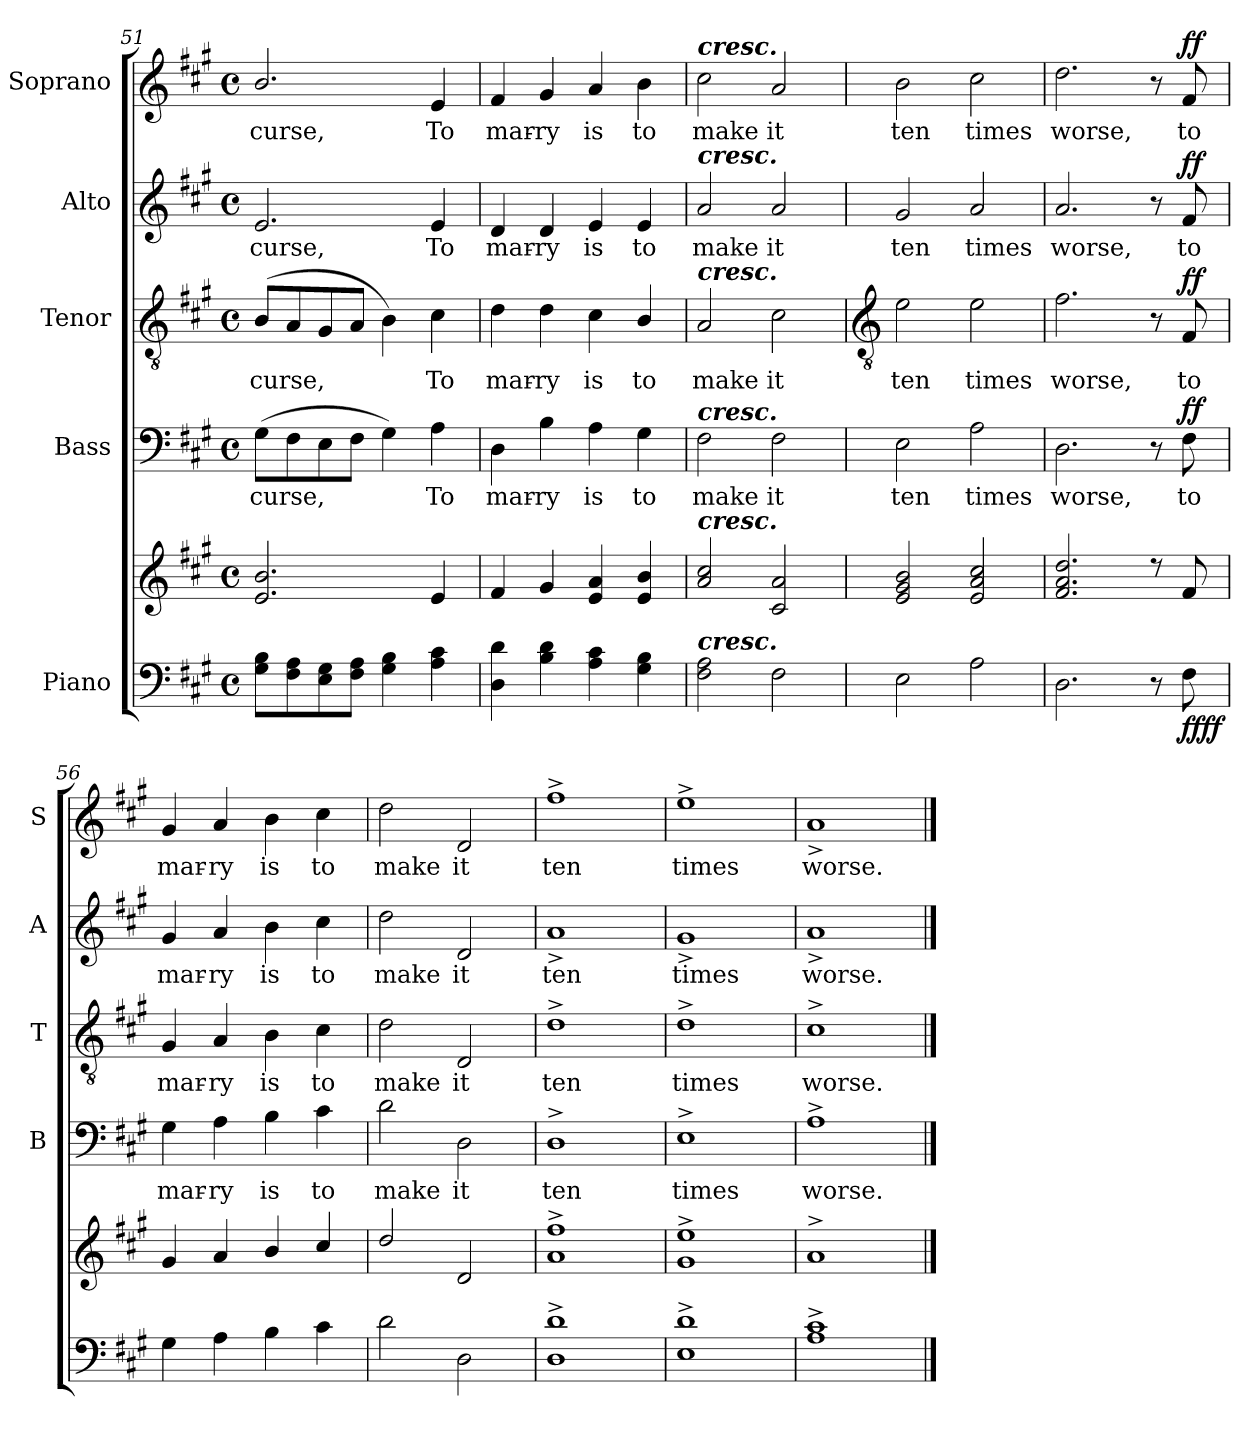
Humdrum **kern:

**kern	**kern	**dynam	**kern	**text	**dynam	**kern	**text	**dynam	**kern	**text	**dynam	**kern	**text	**dynam
*part5	*part5	*part5	*part4	*part4	*part4	*part3	*part3	*part3	*part2	*part2	*part2	*part1	*part1	*part1
*staff6	*staff5	*staff5/6	*staff4	*staff4	*staff4	*staff3	*staff3	*staff3	*staff2	*staff2	*staff2	*staff1	*staff1	*staff1
*I"Piano	*	*	*I"Bass	*	*	*I"Tenor	*	*	*I"Alto	*	*	*I"Soprano	*	*
*	*	*	*I'B	*	*	*I'T	*	*	*I'A	*	*	*I'S	*	*
*clefF4	*clefG2	*	*clefF4	*	*	*clefGv2	*	*	*clefG2	*	*	*clefG2	*	*
*k[f#c#g#]	*k[f#c#g#]	*	*k[f#c#g#]	*	*	*k[f#c#g#]	*	*	*k[f#c#g#]	*	*	*k[f#c#g#]	*	*
*A:	*A:	*	*A:	*	*	*A:	*	*	*A:	*	*	*A:	*	*
*M4/4	*M4/4	*	*M4/4	*	*	*M4/4	*	*	*M4/4	*	*	*M4/4	*	*
*met(c)	*met(c)	*	*met(c)	*	*	*met(c)	*	*	*met(c)	*	*	*met(c)	*	*
=51	=51	=51	=51	=51	=51	=51	=51	=51	=51	=51	=51	=51	=51	=51
*	*^	*	*	*	*	*	*	*	*	*	*	*	*	*
!	!	!	!	!	!LO:LY:b	!	!	!LO:LY:b	!	!	!LO:LY:b	!	!	!LO:LY:b	!
8G# 8BL	2.e/ 2.b/	1ryy	.	(>8G#L	curse,	.	(<8BL	curse,	.	2.e	curse,	.	2.b/	curse,	.
8F# 8A	.	.	.	8F#	.	.	8A	.	.	.	.	.	.	.	.
8E 8G#	.	.	.	8E	.	.	8G#	.	.	.	.	.	.	.	.
8F# 8AJ	.	.	.	8F#J	.	.	8AJ	.	.	.	.	.	.	.	.
4G# 4B	.	.	.	4G#)	.	.	4B)	.	.	.	.	.	.	.	.
!	!	!	!	!	!LO:LY:b	!	!	!LO:LY:b	!	!	!LO:LY:b	!	!	!LO:LY:b	!
4A 4c#	4e	.	.	4A	To	.	4c#	To	.	4e	To	.	4e	To	.
=52	=52	=52	=52	=52	=52	=52	=52	=52	=52	=52	=52	=52	=52	=52	=52
!	!	!	!	!	!LO:LY:b	!	!	!LO:LY:b	!	!	!LO:LY:b	!	!	!LO:LY:b	!
4D 4d	4f#	1ryy	.	4D	mar-	.	4d	mar-	.	4d	mar-	.	4f#	mar-	.
!	!	!	!	!	!LO:LY:b	!	!	!LO:LY:b	!	!	!LO:LY:b	!	!	!LO:LY:b	!
4B 4d	4g#	.	.	4B	-ry	.	4d	-ry	.	4d	-ry	.	4g#	-ry	.
!	!	!	!	!	!LO:LY:b	!	!	!LO:LY:b	!	!	!LO:LY:b	!	!	!LO:LY:b	!
4A 4c#	4e 4a	.	.	4A	is	.	4c#	is	.	4e	is	.	4a	is	.
!	!	!	!	!	!LO:LY:b	!	!	!LO:LY:b	!	!	!LO:LY:b	!	!	!LO:LY:b	!
4G# 4B	4e 4b	.	.	4G#	to	.	4B/	to	.	4e	to	.	4b	to	.
=53	=53	=53	=53	=53	=53	=53	=53	=53	=53	=53	=53	=53	=53	=53	=53
!	!	!	!	!	!	!	!	!	!	!	!	!	!LO:TX:a:Bi:t=cresc.	!	!
!	!	!	!	!	!	!	!	!	!	!LO:TX:a:Bi:t=cresc.	!	!	!	!	!
!	!	!	!	!	!	!	!LO:TX:a:Bi:t=cresc.	!	!	!	!	!	!	!	!
!	!	!	!	!LO:TX:a:Bi:t=cresc.	!	!	!	!	!	!	!	!	!	!	!
!	!LO:TX:a:Bi:t=cresc.	!	!	!	!	!	!	!	!	!	!	!	!	!	!
!LO:TX:a:Bi:t=cresc.	!	!	!	!	!	!	!	!	!	!	!	!	!	!	!
!	!	!	!	!	!LO:LY:b	!	!	!LO:LY:b	!	!	!LO:LY:b	!	!	!LO:LY:b	!
2F# 2A	2a 2cc#	1ryy	.	2F#	make	.	2A	make	.	2a	make	.	2cc#	make	.
!	!	!	!	!	!LO:LY:b	!	!	!LO:LY:b	!	!	!LO:LY:b	!	!	!LO:LY:b	!
2F#	2c# 2a	.	.	2F#	it	.	2c#	it	.	2a	it	.	2a	it	.
!!LO:LB:g=z
=54	=54	=54	=54	=54	=54	=54	=54	=54	=54	=54	=54	=54	=54	=54	=54
*	*	*	*	*	*	*	*clefGv2	*	*	*	*	*	*	*	*
!	!	!	!	!	!LO:LY:b	!	!	!LO:LY:b	!	!	!LO:LY:b	!	!	!LO:LY:b	!
2E	2e 2g# 2b	1ryy	.	2E	ten	.	2e	ten	.	2g#	ten	.	2b	ten	.
!	!	!	!	!	!LO:LY:b	!	!	!LO:LY:b	!	!	!LO:LY:b	!	!	!LO:LY:b	!
2A	2e 2a 2cc#	.	.	2A	times	.	2e	times	.	2a	times	.	2cc#	times	.
=55	=55	=55	=55	=55	=55	=55	=55	=55	=55	=55	=55	=55	=55	=55	=55
!	!	!	!	!	!LO:LY:b	!	!	!LO:LY:b	!	!	!LO:LY:b	!	!	!LO:LY:b	!
2.D	2.f# 2.a 2.dd	1ryy	.	2.D	worse,	.	2.f#	worse,	.	2.a	worse,	.	2.dd	worse,	.
8r	8r	.	.	8r	.	.	8r	.	.	8r	.	.	8r	.	.
!	!	!	!LO:DY:b=2	!	!LO:LY:b	!	!	!LO:LY:b	!	!	!LO:LY:b	!	!	!LO:LY:b	!
!	!	!	!LO:DY:n=1:b	!	!	!LO:DY:b	!	!	!LO:DY:b	!	!	!LO:DY:b	!	!	!LO:DY:b
8F#	8f#	.	ff ff	8F#	to	ff	8F#	to	ff	8f#	to	ff	8f#	to	ff
=56	=56	=56	=56	=56	=56	=56	=56	=56	=56	=56	=56	=56	=56	=56	=56
!	!	!	!	!	!LO:LY:b	!	!	!LO:LY:b	!	!	!LO:LY:b	!	!	!LO:LY:b	!
4G#	4g#	1ryy	.	4G#	mar-	.	4G#	mar-	.	4g#	mar-	.	4g#	mar-	.
!	!	!	!	!	!LO:LY:b	!	!	!LO:LY:b	!	!	!LO:LY:b	!	!	!LO:LY:b	!
4A	4a	.	.	4A	-ry	.	4A	-ry	.	4a	-ry	.	4a	-ry	.
!	!	!	!	!	!LO:LY:b	!	!	!LO:LY:b	!	!	!LO:LY:b	!	!	!LO:LY:b	!
4B	4b	.	.	4B	is	.	4B	is	.	4b	is	.	4b	is	.
!	!	!	!	!	!LO:LY:b	!	!	!LO:LY:b	!	!	!LO:LY:b	!	!	!LO:LY:b	!
4c#	4cc#	.	.	4c#	to	.	4c#	to	.	4cc#	to	.	4cc#	to	.
=57	=57	=57	=57	=57	=57	=57	=57	=57	=57	=57	=57	=57	=57	=57	=57
!	!	!	!	!	!LO:LY:b	!	!	!LO:LY:b	!	!	!LO:LY:b	!	!	!LO:LY:b	!
2d	2dd	1ryy	.	2d	make	.	2d	make	.	2dd	make	.	2dd	make	.
!	!	!	!	!	!LO:LY:b	!	!	!LO:LY:b	!	!	!LO:LY:b	!	!	!LO:LY:b	!
2D	2d	.	.	2D	it	.	2D	it	.	2d	it	.	2d	it	.
=58	=58	=58	=58	=58	=58	=58	=58	=58	=58	=58	=58	=58	=58	=58	=58
!	!	!	!	!	!LO:LY:b	!	!	!LO:LY:b	!	!	!LO:LY:b	!	!	!LO:LY:b	!
1D^ 1d^	1a^ 1ff#^	1ryy	.	1D^	ten	.	1d^	ten	.	1a^	ten	.	1ff#^	ten	.
=59	=59	=59	=59	=59	=59	=59	=59	=59	=59	=59	=59	=59	=59	=59	=59
!	!	!	!	!	!LO:LY:b	!	!	!LO:LY:b	!	!	!LO:LY:b	!	!	!LO:LY:b	!
1E^ 1d^	1g#^ 1ee^	1ryy	.	1E^	times	.	1d^	times	.	1g#^	times	.	1ee^	times	.
=60	=60	=60	=60	=60	=60	=60	=60	=60	=60	=60	=60	=60	=60	=60	=60
!	!	!	!	!	!LO:LY:b	!	!	!LO:LY:b	!	!	!LO:LY:b	!	!	!LO:LY:b	!
1A^ 1c#^	1a^	1ryy	.	1A^	worse.	.	1c#^	worse.	.	1a^	worse.	.	1a^	worse.	.
*	*v	*v	*	*	*	*	*	*	*	*	*	*	*	*	*
==	==	==	==	==	==	==	==	==	==	==	==	==	==	==
*-	*-	*-	*-	*-	*-	*-	*-	*-	*-	*-	*-	*-	*-	*-
